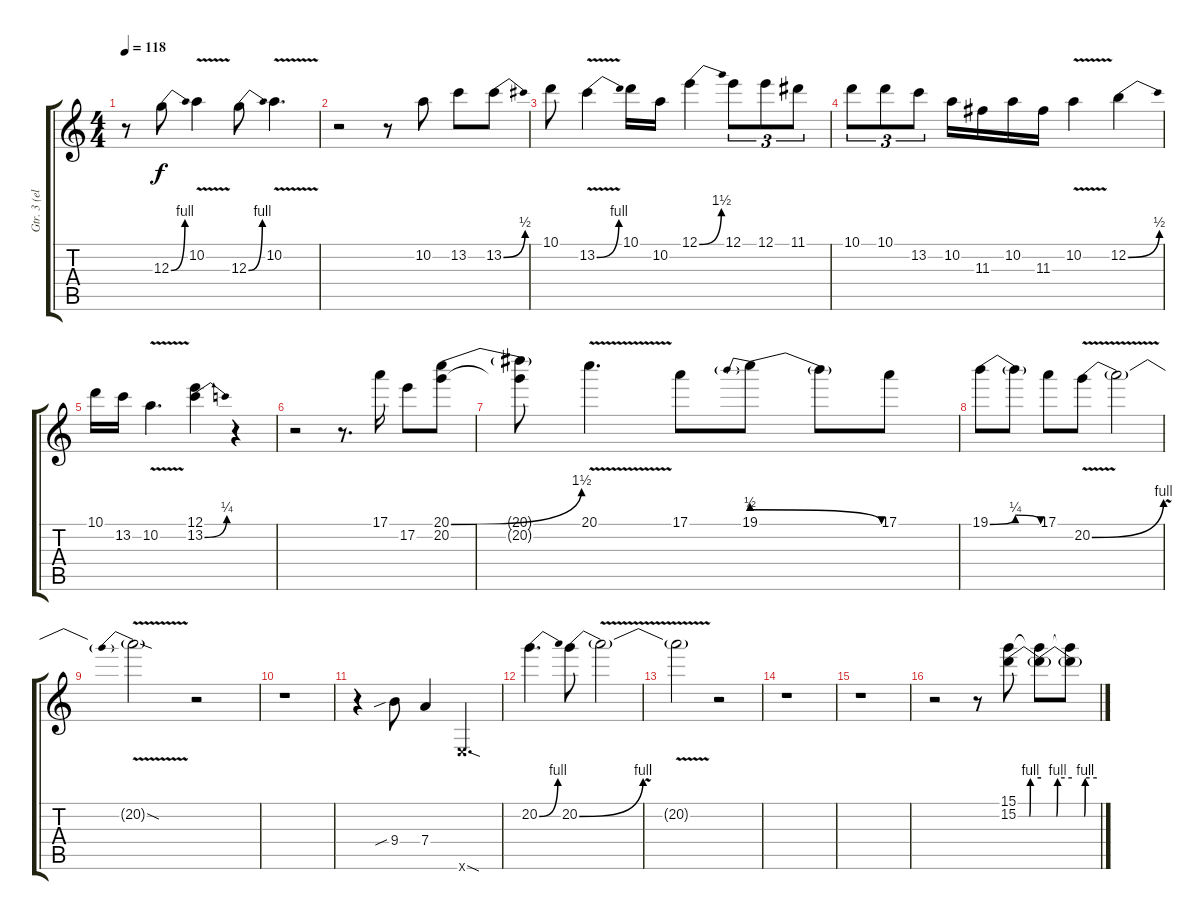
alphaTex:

\track ("Gtr. 3 (elec. w/dist.)" "Gtr. 3 (el") {instrument overdrivenguitar}
\staff {score tabs}
\tuning (E4 B3 G3 D3 A2 E2) {hide}
\ts (4 4)
\tempo 118
\clef g2
\ks c
r.8{dy f} 12.3{be (bend 0 0 60 4)}.8 10.2{v}.4 12.3{be (bend 0 0 60 4)}.8 10.2{v}.4{d} |
r.2 r.8 10.2.8 13.2.8 13.2{be (bend 0 0 60 2)}.8 |
10.1.8 13.2{be (bend 0 0 60 4) v}.4 10.1.16 10.2.16 12.1{be (bend 0 0 60 6)}.4 12.1.8{tu (3 2)} 12.1.8{tu (3 2) beam merge} 11.1.8{tu (3 2)} |
10.1.8{tu (3 2)} 10.1.8{tu (3 2)} 13.2.8{tu (3 2)} 10.2.16 11.3.16 10.2.16 11.3.16 10.2{v}.4 12.2{be (bend 0 0 60 2)}.4 |
10.1.16 13.2.16 10.2{v}.4{d} (12.1 13.2{be (bend 0 0 60 1)}).4 r.4 |
r.2 r.8{d} 17.1.16 17.2.8 (20.1{be (bend 0 0 60 6)} 20.2).8 |
(20.1{t} 20.2{t}).8 20.1{v}.4{d} 17.1.8 19.1{be (prebendrelease 0 2 60 0)}.8 19.1{t}.8 17.1.8 |
19.1{be (bendrelease 0 0 30 1 30 1 60 0)}.8 19.1{t}.8 17.1.8 20.2{be (bend 0 0 60 4) v}.8 20.2{v t}.2 |
20.2{be (prebend 0 4 60 4) sod t}.2 r.2 |
r.1 |
r.4 9.4{sib}.8 7.4.4 0.6{sod x}.4{d} |
20.2{be (bend 0 0 60 4)}.4{d} 20.2{be (bend 0 0 60 4)}.8 20.2{v t}.2 |
20.2{t}.2 r.2 |
r.1 |
r.1 |
r.2 r.8 (15.1 15.2{be (custom 0 0 30 0 32 4 60 4)}).8 (15.1{t} 15.2{be (custom 0 0 30 0 32 4 60 4) t}).8 (15.1{t} 15.2{be (custom 0 0 30 0 32 4 60 4) t}).8
